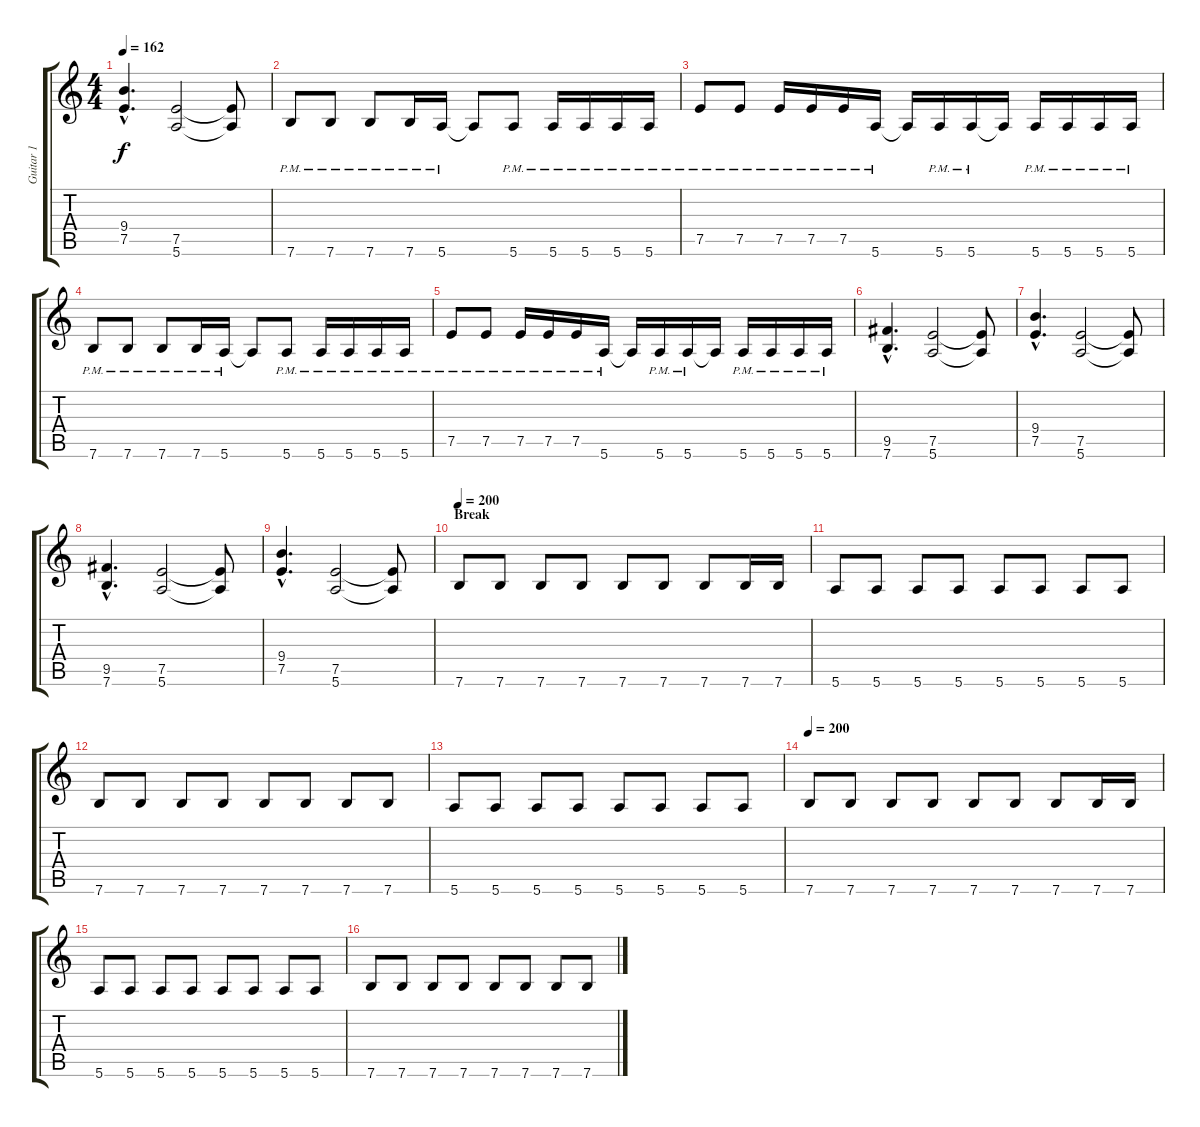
\track ("Guitar 1" "Guitar 1") {instrument overdrivenguitar}
\staff {score tabs}
\tuning (E4 B3 G3 D3 A2 E2) {hide}
\ts (4 4)
\tempo 162
\clef g2
\ks c
(9.4{hac} 7.5{hac}).4{d dy f} (7.5 5.6).2 (7.5{t} 5.6{t}).8 |
\section ("" "")
7.6{pm}.8 7.6{pm}.8 7.6{pm}.8 7.6{pm}.16 5.6{pm}.16 5.6{t}.8 5.6{pm}.8 5.6{pm}.16 5.6{pm}.16 5.6{pm}.16 5.6{pm}.16 |
7.5{pm}.8 7.5{pm}.8 7.5{pm}.16 7.5{pm}.16 7.5{pm}.16 5.6{pm}.16 5.6{t}.16 5.6{pm}.16 5.6{pm}.16 5.6{t}.16 5.6{pm}.16 5.6{pm}.16 5.6{pm}.16 5.6{pm}.16 |
7.6{pm}.8 7.6{pm}.8 7.6{pm}.8 7.6{pm}.16 5.6{pm}.16 5.6{t}.8 5.6{pm}.8 5.6{pm}.16 5.6{pm}.16 5.6{pm}.16 5.6{pm}.16 |
7.5{pm}.8 7.5{pm}.8 7.5{pm}.16 7.5{pm}.16 7.5{pm}.16 5.6{pm}.16 5.6{t}.16 5.6{pm}.16 5.6{pm}.16 5.6{t}.16 5.6{pm}.16 5.6{pm}.16 5.6{pm}.16 5.6{pm}.16 |
(9.5{hac} 7.6{hac}).4{d} (7.5 5.6).2 (7.5{t} 5.6{t}).8 |
(9.4{hac} 7.5{hac}).4{d} (7.5 5.6).2 (7.5{t} 5.6{t}).8 |
(9.5{hac} 7.6{hac}).4{d} (7.5 5.6).2 (7.5{t} 5.6{t}).8 |
(9.4{hac} 7.5{hac}).4{d} (7.5 5.6).2 (7.5{t} 5.6{t}).8 |
\section ("" "Break")
\tempo 200
7.6.8 7.6.8 7.6.8 7.6.8 7.6.8 7.6.8 7.6.8 7.6.16 7.6.16 |
5.6.8 5.6.8 5.6.8 5.6.8 5.6.8 5.6.8 5.6.8 5.6.8 |
7.6.8 7.6.8 7.6.8 7.6.8 7.6.8 7.6.8 7.6.8 7.6.8 |
5.6.8 5.6.8 5.6.8 5.6.8 5.6.8 5.6.8 5.6.8 5.6.8 |
\section ("" "")
\tempo 200
7.6.8 7.6.8 7.6.8 7.6.8 7.6.8 7.6.8 7.6.8 7.6.16 7.6.16 |
5.6.8 5.6.8 5.6.8 5.6.8 5.6.8 5.6.8 5.6.8 5.6.8 |
7.6.8 7.6.8 7.6.8 7.6.8 7.6.8 7.6.8 7.6.8 7.6.8
